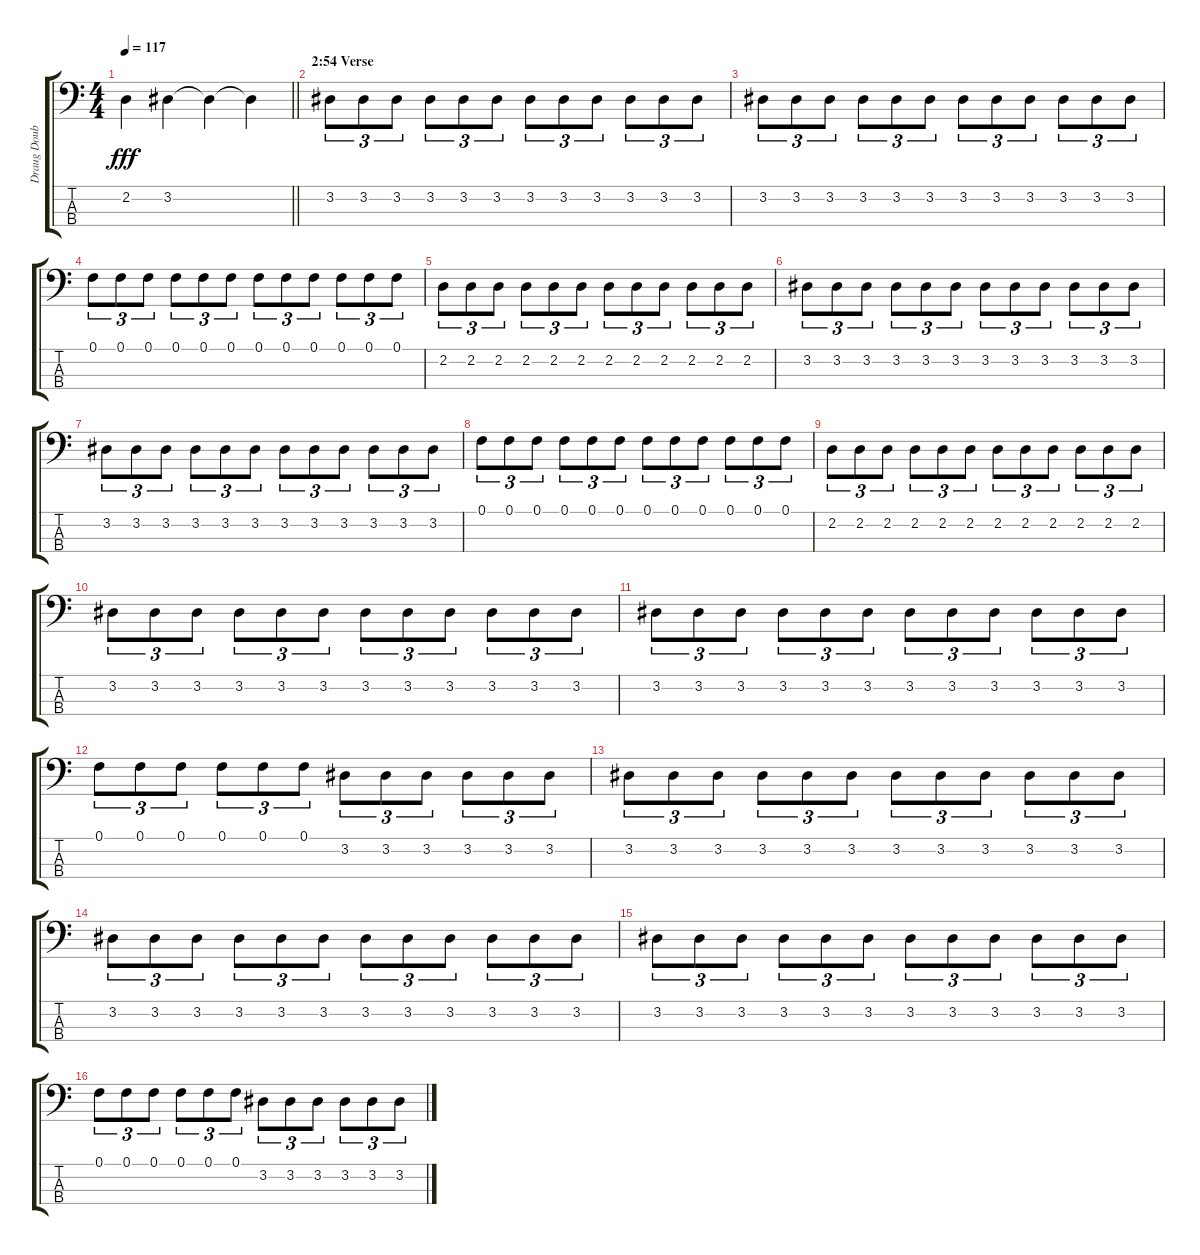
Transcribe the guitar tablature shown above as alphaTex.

\track ("Draug Double" "Draug Doub") {instrument electricbassfinger}
\staff {score tabs}
\tuning (F2 C2 G1 D1) {hide}
\ts (4 4)
\tempo 117
\clef f4
\barLineRight lightlight
\ks c
2.2.4{dy fff} 3.2.4 3.2{t}.4 3.2{t}.4 |
\section ("" "2:54 Verse")
3.2.8{tu (3 2)} 3.2.8{tu (3 2)} 3.2.8{tu (3 2)} 3.2.8{tu (3 2)} 3.2.8{tu (3 2)} 3.2.8{tu (3 2)} 3.2.8{tu (3 2)} 3.2.8{tu (3 2)} 3.2.8{tu (3 2)} 3.2.8{tu (3 2)} 3.2.8{tu (3 2)} 3.2.8{tu (3 2)} |
3.2.8{tu (3 2)} 3.2.8{tu (3 2)} 3.2.8{tu (3 2)} 3.2.8{tu (3 2)} 3.2.8{tu (3 2)} 3.2.8{tu (3 2)} 3.2.8{tu (3 2)} 3.2.8{tu (3 2)} 3.2.8{tu (3 2)} 3.2.8{tu (3 2)} 3.2.8{tu (3 2)} 3.2.8{tu (3 2)} |
0.1.8{tu (3 2)} 0.1.8{tu (3 2)} 0.1.8{tu (3 2)} 0.1.8{tu (3 2)} 0.1.8{tu (3 2)} 0.1.8{tu (3 2)} 0.1.8{tu (3 2)} 0.1.8{tu (3 2)} 0.1.8{tu (3 2)} 0.1.8{tu (3 2)} 0.1.8{tu (3 2)} 0.1.8{tu (3 2)} |
2.2.8{tu (3 2)} 2.2.8{tu (3 2)} 2.2.8{tu (3 2)} 2.2.8{tu (3 2)} 2.2.8{tu (3 2)} 2.2.8{tu (3 2)} 2.2.8{tu (3 2)} 2.2.8{tu (3 2)} 2.2.8{tu (3 2)} 2.2.8{tu (3 2)} 2.2.8{tu (3 2)} 2.2.8{tu (3 2)} |
3.2.8{tu (3 2)} 3.2.8{tu (3 2)} 3.2.8{tu (3 2)} 3.2.8{tu (3 2)} 3.2.8{tu (3 2)} 3.2.8{tu (3 2)} 3.2.8{tu (3 2)} 3.2.8{tu (3 2)} 3.2.8{tu (3 2)} 3.2.8{tu (3 2)} 3.2.8{tu (3 2)} 3.2.8{tu (3 2)} |
3.2.8{tu (3 2)} 3.2.8{tu (3 2)} 3.2.8{tu (3 2)} 3.2.8{tu (3 2)} 3.2.8{tu (3 2)} 3.2.8{tu (3 2)} 3.2.8{tu (3 2)} 3.2.8{tu (3 2)} 3.2.8{tu (3 2)} 3.2.8{tu (3 2)} 3.2.8{tu (3 2)} 3.2.8{tu (3 2)} |
0.1.8{tu (3 2)} 0.1.8{tu (3 2)} 0.1.8{tu (3 2)} 0.1.8{tu (3 2)} 0.1.8{tu (3 2)} 0.1.8{tu (3 2)} 0.1.8{tu (3 2)} 0.1.8{tu (3 2)} 0.1.8{tu (3 2)} 0.1.8{tu (3 2)} 0.1.8{tu (3 2)} 0.1.8{tu (3 2)} |
2.2.8{tu (3 2)} 2.2.8{tu (3 2)} 2.2.8{tu (3 2)} 2.2.8{tu (3 2)} 2.2.8{tu (3 2)} 2.2.8{tu (3 2)} 2.2.8{tu (3 2)} 2.2.8{tu (3 2)} 2.2.8{tu (3 2)} 2.2.8{tu (3 2)} 2.2.8{tu (3 2)} 2.2.8{tu (3 2)} |
3.2.8{tu (3 2)} 3.2.8{tu (3 2)} 3.2.8{tu (3 2)} 3.2.8{tu (3 2)} 3.2.8{tu (3 2)} 3.2.8{tu (3 2)} 3.2.8{tu (3 2)} 3.2.8{tu (3 2)} 3.2.8{tu (3 2)} 3.2.8{tu (3 2)} 3.2.8{tu (3 2)} 3.2.8{tu (3 2)} |
3.2.8{tu (3 2)} 3.2.8{tu (3 2)} 3.2.8{tu (3 2)} 3.2.8{tu (3 2)} 3.2.8{tu (3 2)} 3.2.8{tu (3 2)} 3.2.8{tu (3 2)} 3.2.8{tu (3 2)} 3.2.8{tu (3 2)} 3.2.8{tu (3 2)} 3.2.8{tu (3 2)} 3.2.8{tu (3 2)} |
0.1.8{tu (3 2)} 0.1.8{tu (3 2)} 0.1.8{tu (3 2)} 0.1.8{tu (3 2)} 0.1.8{tu (3 2)} 0.1.8{tu (3 2)} 3.2.8{tu (3 2)} 3.2.8{tu (3 2)} 3.2.8{tu (3 2)} 3.2.8{tu (3 2)} 3.2.8{tu (3 2)} 3.2.8{tu (3 2)} |
3.2.8{tu (3 2)} 3.2.8{tu (3 2)} 3.2.8{tu (3 2)} 3.2.8{tu (3 2)} 3.2.8{tu (3 2)} 3.2.8{tu (3 2)} 3.2.8{tu (3 2)} 3.2.8{tu (3 2)} 3.2.8{tu (3 2)} 3.2.8{tu (3 2)} 3.2.8{tu (3 2)} 3.2.8{tu (3 2)} |
3.2.8{tu (3 2)} 3.2.8{tu (3 2)} 3.2.8{tu (3 2)} 3.2.8{tu (3 2)} 3.2.8{tu (3 2)} 3.2.8{tu (3 2)} 3.2.8{tu (3 2)} 3.2.8{tu (3 2)} 3.2.8{tu (3 2)} 3.2.8{tu (3 2)} 3.2.8{tu (3 2)} 3.2.8{tu (3 2)} |
3.2.8{tu (3 2)} 3.2.8{tu (3 2)} 3.2.8{tu (3 2)} 3.2.8{tu (3 2)} 3.2.8{tu (3 2)} 3.2.8{tu (3 2)} 3.2.8{tu (3 2)} 3.2.8{tu (3 2)} 3.2.8{tu (3 2)} 3.2.8{tu (3 2)} 3.2.8{tu (3 2)} 3.2.8{tu (3 2)} |
0.1.8{tu (3 2)} 0.1.8{tu (3 2)} 0.1.8{tu (3 2)} 0.1.8{tu (3 2)} 0.1.8{tu (3 2)} 0.1.8{tu (3 2)} 3.2.8{tu (3 2)} 3.2.8{tu (3 2)} 3.2.8{tu (3 2)} 3.2.8{tu (3 2)} 3.2.8{tu (3 2)} 3.2.8{tu (3 2)}
